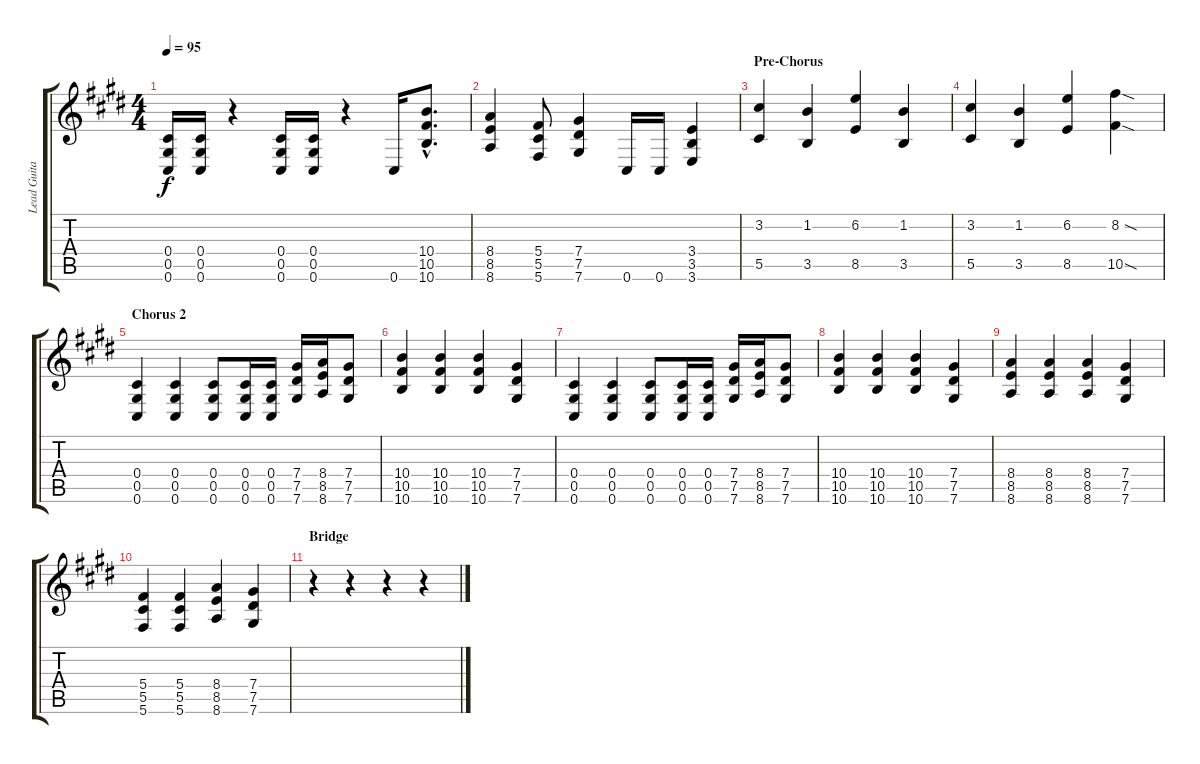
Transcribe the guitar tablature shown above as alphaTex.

\track ("Lead Guitar" "Lead Guita") {instrument overdrivenguitar}
\staff {score tabs}
\tuning (Eb4 Bb3 Gb3 Db3 Ab2 Db2) {hide}
\ts (4 4)
\tempo 95
\clef g2
\ks c#minor
(0.4 0.5 0.6).16{dy f} (0.4 0.5 0.6).16 r.4 (0.4 0.5 0.6).16 (0.4 0.5 0.6).16 r.4 0.6.16 (10.4{hac} 10.5{hac} 10.6{hac}).8{d} |
(8.4 8.5 8.6).4 (5.4 5.5 5.6).8 (7.4 7.5 7.6).4 0.6.16 0.6.16 (3.4 3.5 3.6).4 |
\section ("" "Pre-Chorus")
(3.2 5.5).4 (1.2 3.5).4 (6.2 8.5).4 (1.2 3.5).4 |
(3.2 5.5).4 (1.2 3.5).4 (6.2 8.5).4 (8.2{sod} 10.5{sod}).4 |
\section ("" "Chorus 2")
(0.4 0.5 0.6).4 (0.4 0.5 0.6).4 (0.4 0.5 0.6).8 (0.4 0.5 0.6).16 (0.4 0.5 0.6).16 (7.4 7.5 7.6).16 (8.4 8.5 8.6).16 (7.4 7.5 7.6).8 |
(10.4 10.5 10.6).4 (10.4 10.5 10.6).4 (10.4 10.5 10.6).4 (7.4 7.5 7.6).4 |
(0.4 0.5 0.6).4 (0.4 0.5 0.6).4 (0.4 0.5 0.6).8 (0.4 0.5 0.6).16 (0.4 0.5 0.6).16 (7.4 7.5 7.6).16 (8.4 8.5 8.6).16 (7.4 7.5 7.6).8 |
(10.4 10.5 10.6).4 (10.4 10.5 10.6).4 (10.4 10.5 10.6).4 (7.4 7.5 7.6).4 |
(8.4 8.5 8.6).4 (8.4 8.5 8.6).4 (8.4 8.5 8.6).4 (7.4 7.5 7.6).4 |
(5.4 5.5 5.6).4 (5.4 5.5 5.6).4 (8.4 8.5 8.6).4 (7.4 7.5 7.6).4 |
\section ("" "Bridge")
r.4 r.4 r.4 r.4
